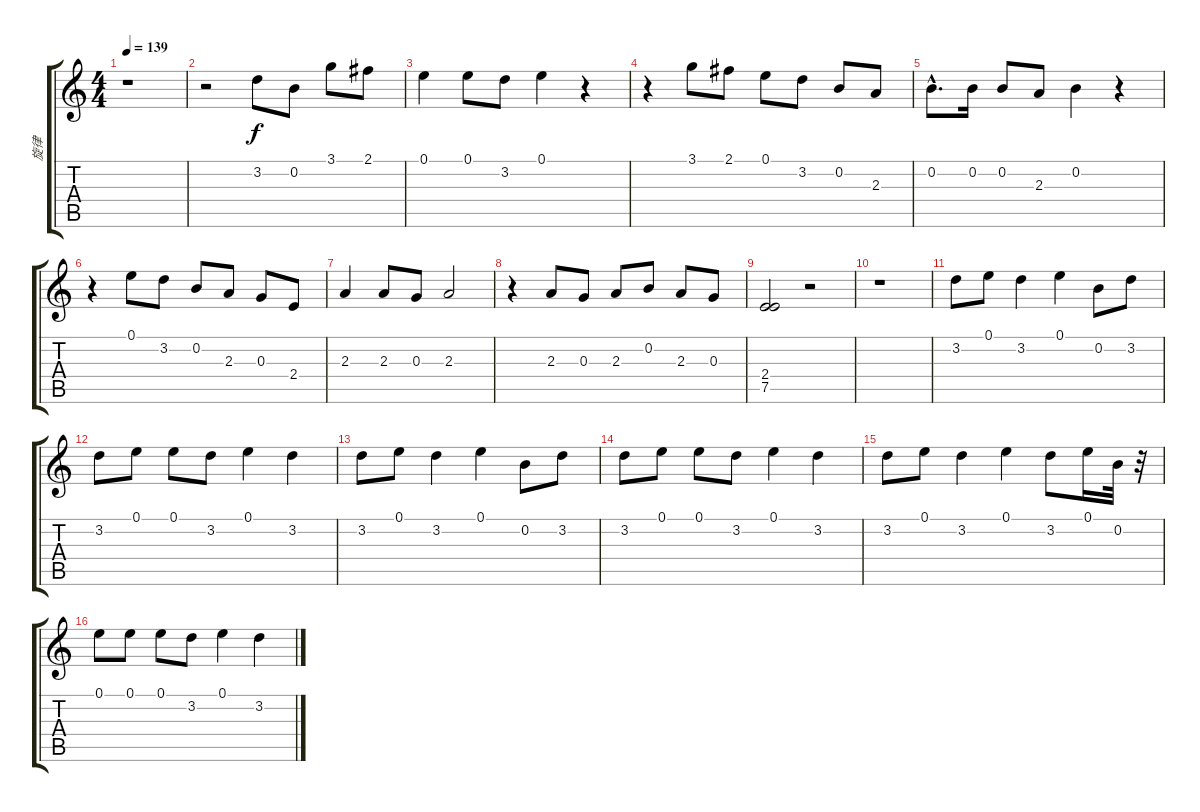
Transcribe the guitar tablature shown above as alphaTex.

\track ("旋律" "旋律") {instrument overdrivenguitar}
\staff {score tabs}
\tuning (E4 B3 G3 D3 A2 E2) {hide}
\ts (4 4)
\tempo 139
\clef g2
\ks c
r.1{dy f} |
r.2 3.2.8 0.2.8 3.1.8 2.1.8 |
0.1.4 0.1.8 3.2.8 0.1.4 r.4 |
r.4 3.1.8 2.1.8 0.1.8 3.2.8 0.2.8 2.3.8 |
0.2{hac}.8{d} 0.2.16 0.2.8 2.3.8 0.2.4 r.4 |
r.4 0.1.8 3.2.8 0.2.8 2.3.8 0.3.8 2.4.8 |
2.3.4 2.3.8 0.3.8 2.3.2 |
r.4 2.3.8 0.3.8 2.3.8 0.2.8 2.3.8 0.3.8 |
(2.4 7.5).2 r.2 |
r.1 |
3.2.8 0.1.8 3.2.4 0.1.4 0.2.8 3.2.8 |
3.2.8 0.1.8 0.1.8 3.2.8 0.1.4 3.2.4 |
3.2.8 0.1.8 3.2.4 0.1.4 0.2.8 3.2.8 |
3.2.8 0.1.8 0.1.8 3.2.8 0.1.4 3.2.4 |
3.2.8 0.1.8 3.2.4 0.1.4 3.2.8 0.1.16 0.2.32 r.32 |
0.1.8 0.1.8 0.1.8 3.2.8 0.1.4 3.2.4
